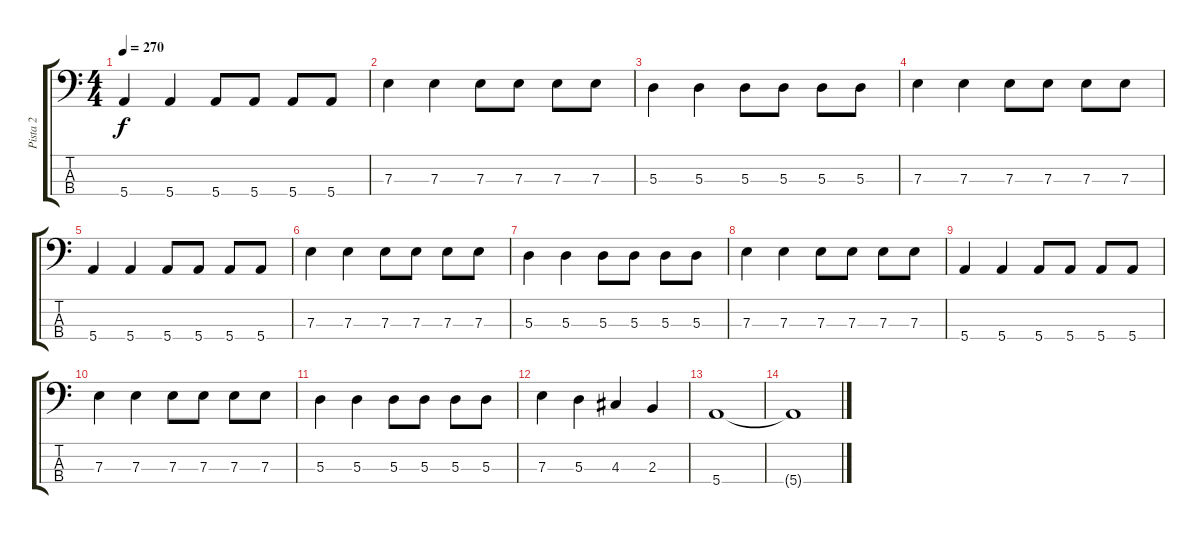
\track ("Pista 2" "Pista 2") {instrument electricbasspick}
\staff {score tabs}
\tuning (G2 D2 A1 E1) {hide}
\ts (4 4)
\tempo 270
\clef f4
\ks c
5.4.4{dy f} 5.4.4 5.4.8 5.4.8 5.4.8 5.4.8 |
7.3.4 7.3.4 7.3.8 7.3.8 7.3.8 7.3.8 |
5.3.4 5.3.4 5.3.8 5.3.8 5.3.8 5.3.8 |
7.3.4 7.3.4 7.3.8 7.3.8 7.3.8 7.3.8 |
5.4.4 5.4.4 5.4.8 5.4.8 5.4.8 5.4.8 |
7.3.4 7.3.4 7.3.8 7.3.8 7.3.8 7.3.8 |
5.3.4 5.3.4 5.3.8 5.3.8 5.3.8 5.3.8 |
7.3.4 7.3.4 7.3.8 7.3.8 7.3.8 7.3.8 |
5.4.4 5.4.4 5.4.8 5.4.8 5.4.8 5.4.8 |
7.3.4 7.3.4 7.3.8 7.3.8 7.3.8 7.3.8 |
5.3.4 5.3.4 5.3.8 5.3.8 5.3.8 5.3.8 |
7.3.4 5.3.4 4.3.4 2.3.4 |
5.4.1 |
5.4{t}.1
